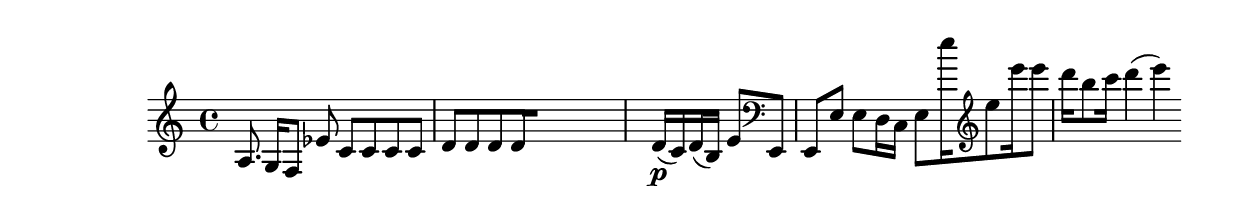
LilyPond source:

\version "2.18.2"

"//music" = \relative c {
  << \new Voice = "voice1" {
    a'8. g16[ f8] ees'
    c c c c d d d d R1*1
    d16(\p c) d( b)

    %{command in the middle of a macro group%}
    e8 \clef "bass" e,, e e' e d16 c

    %{command between macro groups%}
    e8 e''16 \clef "treble" e8 e'16 e8 d16

    %{partial macro group%}
    b8 c16 d4( e)
  } >>
}

\book {
  \header {
  }

  \bookpart {
    \score {
      \new OrchestraGroup \with { } <<
        \new StaffGroup \with { \consists "Bar_number_engraver" } <<
          <<
          \new Staff = Staff \with { }
          \context Staff = Staff {
            \"//music"
          }
          >>
        >>
      >>
      \layout { }
    }
  }
}
